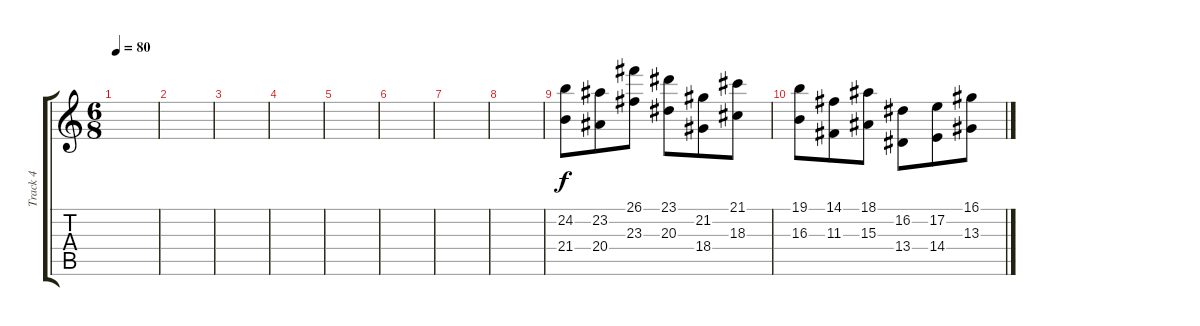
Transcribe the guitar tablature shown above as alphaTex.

\track ("Track 4" "Track 4") {instrument stringensemble1}
\staff {score tabs}
\tuning (E4 B3 G3 D3 A2 E2) {hide}
\ts (6 8)
\tempo 80
\clef g2
\ks c
|
|
|
|
|
|
|
|
(24.2 21.4).8 (23.2 20.4).8 (26.1 23.3).8 (23.1 20.3).8 (21.2 18.4).8 (21.1 18.3).8 |
(19.1 16.3).8 (14.1 11.3).8 (18.1 15.3).8 (16.2 13.4).8 (17.2 14.4).8 (16.1 13.3).8
